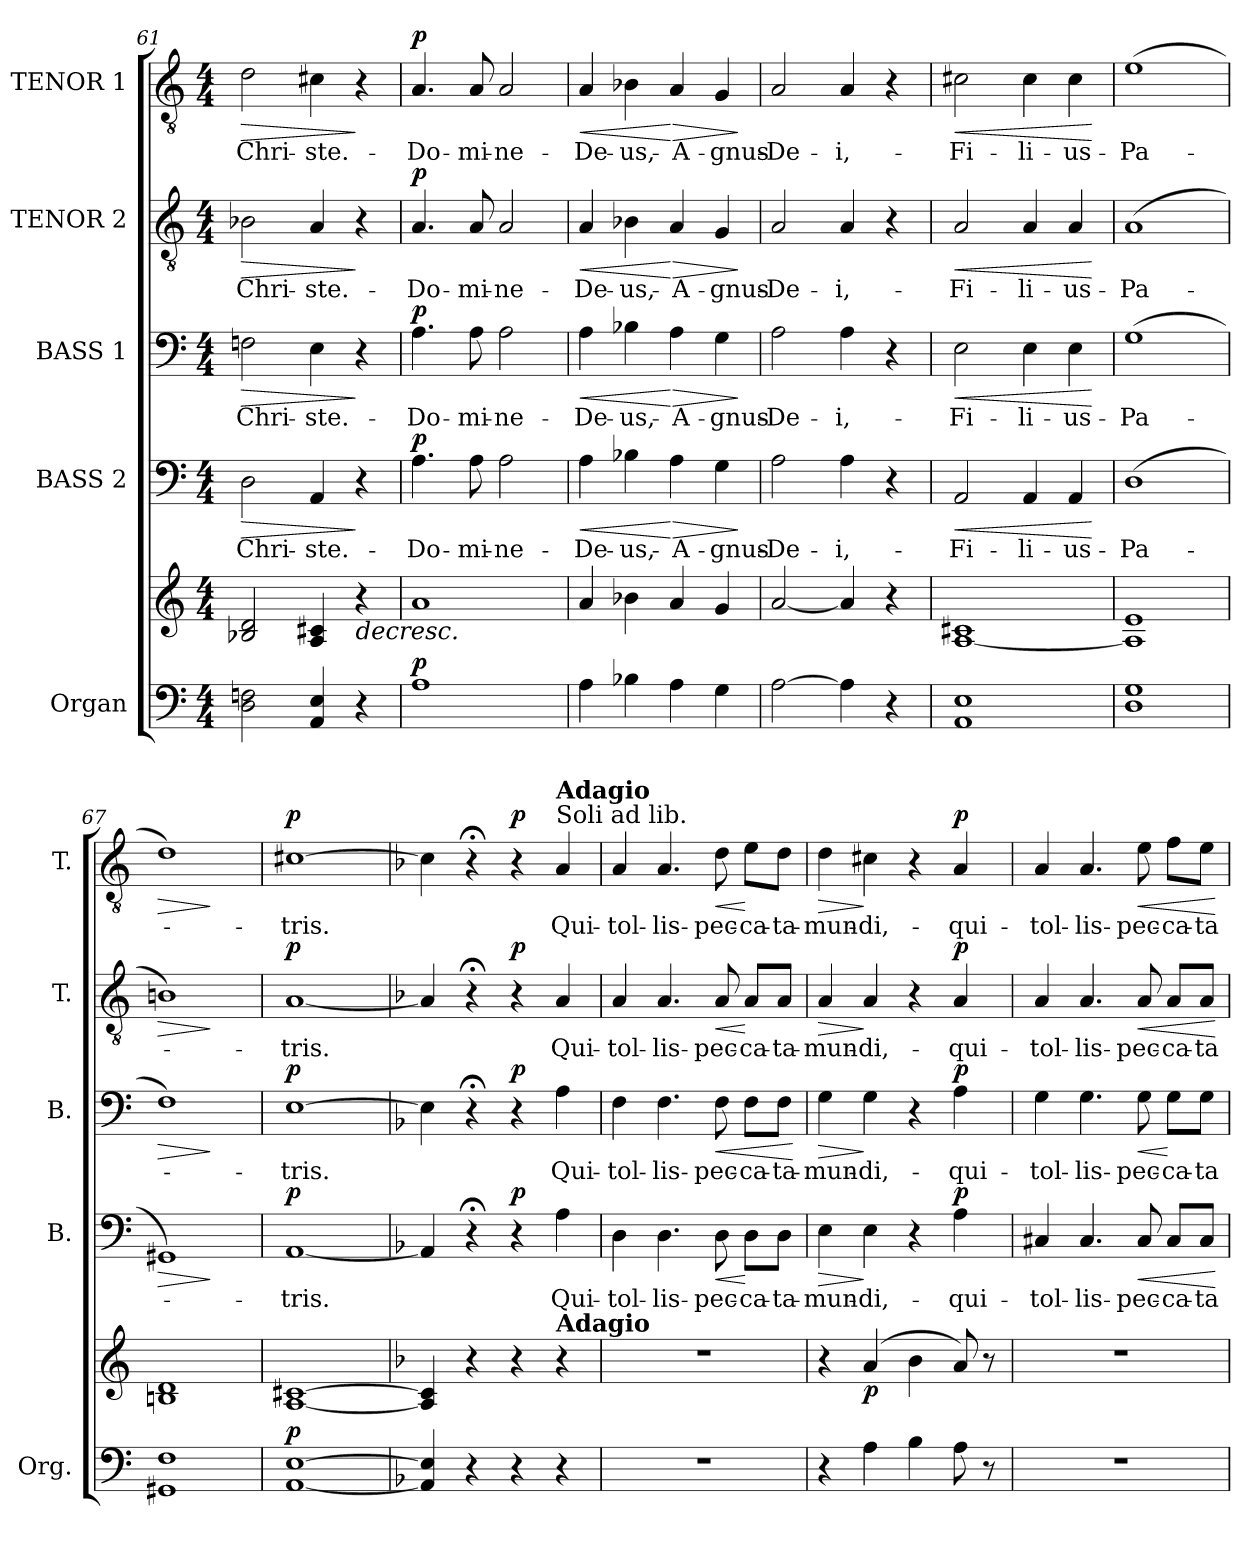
**kern	**kern	**dynam	**kern	**text	**dynam	**kern	**text	**dynam	**kern	**text	**dynam	**kern	**text	**dynam
*part5	*part5	*part5	*part4	*part4	*part4	*part3	*part3	*part3	*part2	*part2	*part2	*part1	*part1	*part1
*staff6	*staff5	*staff5/6	*staff4	*staff4	*staff4	*staff3	*staff3	*staff3	*staff2	*staff2	*staff2	*staff1	*staff1	*staff1
*I"Organ	*	*	*I"BASS 2	*	*	*I"BASS 1	*	*	*I"TENOR 2	*	*	*I"TENOR 1	*	*
*I'Org.	*	*	*I'B.	*	*	*I'B.	*	*	*I'T.	*	*	*I'T.	*	*
*clefF4	*clefG2	*	*clefF4	*	*	*clefF4	*	*	*clefGv2	*	*	*clefGv2	*	*
*	*	*	*	*	*	*	*	*	*ITrd7c12	*	*	*ITrd7c12	*	*
*k[]	*k[]	*	*k[]	*	*	*k[]	*	*	*k[]	*	*	*k[]	*	*
*C:	*C:	*	*C:	*	*	*C:	*	*	*C:	*	*	*C:	*	*
*M4/4	*M4/4	*	*M4/4	*	*	*M4/4	*	*	*M4/4	*	*	*M4/4	*	*
=61	=61	=61	=61	=61	=61	=61	=61	=61	=61	=61	=61	=61	=61	=61
*	*^	*	*	*	*	*	*	*	*	*	*	*	*	*
!	!	!	!	!	!LO:LY:b	!LO:HP:b	!	!LO:LY:b	!LO:HP:b	!	!LO:LY:b	!LO:HP:b	!	!LO:LY:b	!LO:HP:b
2D\ 2Fn\	2B-X/ 2d/	2.ryy	.	2D\	-Chri-	>	2Fn\	-Chri-	>	2BB-X\	-Chri-	>	2D\	-Chri-	>
!	!	!	!	!	!LO:LY:b	!	!	!LO:LY:b	!	!	!LO:LY:b	!	!	!LO:LY:b	!
4AA/ 4E/	4A/ 4c#X/	.	]	4AA/	-ste.-	.	4E\	-ste.-	.	4AA/	-ste.-	.	4C#X\	-ste.-	.
!	!	!	!LO:HP:b	!	!	!	!	!	!	!	!	!	!	!	!
4r	4r	4ryy	>	4r	.	]	4r	.	]	4r	.	]	4r	.	]
=62	=62	=62	=62	=62	=62	=62	=62	=62	=62	=62	=62	=62	=62	=62	=62
!	!	!	!LO:DY:a=2	!	!LO:LY:b	!LO:DY:a	!	!LO:LY:b	!LO:DY:a	!	!LO:LY:b	!LO:DY:a	!	!LO:LY:b	!LO:DY:a
*	*v	*v	*	*	*	*	*	*	*	*	*	*	*	*	*
1A	1a	p	4.A\	-Do-	p	4.A\	-Do-	p	4.AA/	-Do-	p	4.AA/	-Do-	p
!	!	!	!	!LO:LY:b	!	!	!LO:LY:b	!	!	!LO:LY:b	!	!	!LO:LY:b	!
.	.	.	8A\	-mi-	.	8A\	-mi-	.	8AA/	-mi-	.	8AA/	-mi-	.
!	!	!	!	!LO:LY:b	!	!	!LO:LY:b	!	!	!LO:LY:b	!	!	!LO:LY:b	!
.	.	.	2A\	-ne-	.	2A\	-ne-	.	2AA/	-ne-	.	2AA/	-ne-	.
!!LO:LB:g=z
=63	=63	=63	=63	=63	=63	=63	=63	=63	=63	=63	=63	=63	=63	=63
!	!	!	!	!LO:LY:b	!LO:HP:b	!	!LO:LY:b	!LO:HP:b	!	!LO:LY:b	!LO:HP:b	!	!LO:LY:b	!LO:HP:b
4A\	4a/	.	4A\	-De-	<	4A\	-De-	<	4AA/	-De-	<	4AA/	-De-	<
!	!	!	!	!LO:LY:b	!	!	!LO:LY:b	!	!	!LO:LY:b	!	!	!LO:LY:b	!
4B-X\	4b-X\	.	4B-X\	-us,-	.	4B-X\	-us,-	.	4BB-X\	-us,-	.	4BB-X\	-us,-	.
!	!	!	!	!LO:LY:b	!LO:HP:n=1:b	!	!LO:LY:b	!LO:HP:n=1:b	!	!LO:LY:b	!LO:HP:n=1:b	!	!LO:LY:b	!LO:HP:n=1:b
4A\	4a/	.	4A\	-A-	[ >	4A\	-A-	[ >	4AA/	-A-	[ >	4AA/	-A-	[ >
!	!	!	!	!LO:LY:b	!	!	!LO:LY:b	!	!	!LO:LY:b	!	!	!LO:LY:b	!
4G\	4g/	.	4G\	-gnus-	.	4G\	-gnus-	.	4GG/	-gnus-	.	4GG/	-gnus-	.
.	.	.	.	.	]	.	.	]	.	.	]	.	.	]
=64	=64	=64	=64	=64	=64	=64	=64	=64	=64	=64	=64	=64	=64	=64
!	!	!	!	!LO:LY:b	!	!	!LO:LY:b	!	!	!LO:LY:b	!	!	!LO:LY:b	!
[>2A\	[<2a/	.	2A\	-De-	.	2A\	-De-	.	2AA/	-De-	.	2AA/	-De-	.
!	!	!	!	!LO:LY:b	!	!	!LO:LY:b	!	!	!LO:LY:b	!	!	!LO:LY:b	!
4A\]	4a/]	.	4A\	-i,-	.	4A\	-i,-	.	4AA/	-i,-	.	4AA/	-i,-	.
4r	4r	.	4r	.	.	4r	.	.	4r	.	.	4r	.	.
=65	=65	=65	=65	=65	=65	=65	=65	=65	=65	=65	=65	=65	=65	=65
!	!	!	!	!LO:LY:b	!LO:HP:b	!	!LO:LY:b	!LO:HP:b	!	!LO:LY:b	!LO:HP:b	!	!LO:LY:b	!LO:HP:b
1AA 1E	[<1A 1c#X	.	2AA/	-Fi-	<	2E\	-Fi-	<	2AA/	-Fi-	<	2C#X\	-Fi-	<
!	!	!	!	!LO:LY:b	!	!	!LO:LY:b	!	!	!LO:LY:b	!	!	!LO:LY:b	!
.	.	.	4AA/	-li-	.	4E\	-li-	.	4AA/	-li-	.	4C#\	-li-	.
!	!	!	!	!LO:LY:b	!	!	!LO:LY:b	!	!	!LO:LY:b	!	!	!LO:LY:b	!
.	.	.	4AA/	-us-	.	4E\	-us-	.	4AA/	-us-	.	4C#\	-us-	.
.	.	.	.	.	[	.	.	[	.	.	[	.	.	[
=66	=66	=66	=66	=66	=66	=66	=66	=66	=66	=66	=66	=66	=66	=66
!	!	!	!	!LO:LY:b	!	!	!LO:LY:b	!	!	!LO:LY:b	!	!	!LO:LY:b	!
1D 1G	1A] 1e	.	(>1D	-Pa-	.	(>1G	-Pa-	.	(>1AA	-Pa-	.	(>1E	-Pa-	.
=67	=67	=67	=67	=67	=67	=67	=67	=67	=67	=67	=67	=67	=67	=67
!	!	!	!	!	!LO:HP:b	!	!	!LO:HP:b	!	!	!LO:HP:b	!	!	!LO:HP:b
1GG#X 1F	1Bn 1d	.	1GG#X)	.	>	1F)	.	>	1BBn)	.	>	1D)	.	>
.	.	.	.	.	]	.	.	]	.	.	]	.	.	]
=68	=68	=68	=68	=68	=68	=68	=68	=68	=68	=68	=68	=68	=68	=68
!	!	!LO:DY:a=2	!	!LO:LY:b	!LO:DY:a	!	!LO:LY:b	!LO:DY:a	!	!LO:LY:b	!LO:DY:a	!	!LO:LY:b	!LO:DY:a
[<1AA [>1E	[<1A [>1c#X	p	[<1AA	-tris.	p	[>1E	-tris.	p	[<1AA	-tris.	p	[>1C#X	-tris.	p
=69	=69	=69	=69	=69	=69	=69	=69	=69	=69	=69	=69	=69	=69	=69
*k[b-]	*k[b-]	*	*k[b-]	*	*	*k[b-]	*	*	*k[b-]	*	*	*k[b-]	*	*
*F:	*F:	*	*F:	*	*	*F:	*	*	*F:	*	*	*F:	*	*
4AA/] 4E/]	4A/] 4c#/]	.	4AA/]	.	.	4E\]	.	.	4AA/]	.	.	4C#\]	.	.
4r	4r	.	4r;<	.	.	4r;<	.	.	4r;<	.	.	4r;<	.	.
!	!	!	!	!	!LO:DY:a	!	!	!LO:DY:a	!	!	!LO:DY:a	!	!	!LO:DY:a
4r	4r	.	4r	.	p	4r	.	p	4r	.	p	4r	.	p
*	*MM60	*	*	*	*	*	*	*	*	*	*	*MM60	*	*
!	!	!	!	!	!	!	!	!	!	!	!	!LO:TX:a:t=Soli ad lib.	!	!
!	!	!	!	!	!	!	!	!	!	!	!	!LO:TX:a:B:t=Adagio	!	!
!	!LO:TX:a:B:t=Adagio	!	!	!	!	!	!	!	!	!	!	!	!	!
!	!	!	!	!LO:LY:b	!	!	!LO:LY:b	!	!	!LO:LY:b	!	!	!LO:LY:b	!
4r	4r	.	4A\	Qui-	.	4A\	Qui-	.	4AA/	Qui-	.	4AA/	Qui-	.
=70	=70	=70	=70	=70	=70	=70	=70	=70	=70	=70	=70	=70	=70	=70
!	!	!	!	!LO:LY:b	!	!	!LO:LY:b	!	!	!LO:LY:b	!	!	!LO:LY:b	!
1r	1r	.	4D\	-tol-	.	4F\	-tol-	.	4AA/	-tol-	.	4AA/	-tol-	.
!	!	!	!	!LO:LY:b	!	!	!LO:LY:b	!	!	!LO:LY:b	!	!	!LO:LY:b	!
.	.	.	4.D\	-lis-	.	4.F\	-lis-	.	4.AA/	-lis-	.	4.AA/	-lis-	.
!	!	!	!	!LO:LY:b	!LO:HP:b	!	!LO:LY:b	!LO:HP:b	!	!LO:LY:b	!LO:HP:b	!	!LO:LY:b	!LO:HP:b
.	.	.	8D\	-pec-	<	8F\	-pec-	<	8AA/	-pec-	<	8D\	-pec-	<
!	!	!	!	!LO:LY:b	!	!	!LO:LY:b	!	!	!LO:LY:b	!	!	!LO:LY:b	!
.	.	.	8D\L	-ca-	[	8F\L	-ca-	.	8AA/L	-ca-	[	8E\L	-ca-	[
!	!	!	!	!LO:LY:b	!	!	!LO:LY:b	!	!	!LO:LY:b	!	!	!LO:LY:b	!
.	.	.	8D\J	-ta-	.	8F\J	-ta-	.	8AA/J	-ta-	.	8D\J	-ta-	.
.	.	.	.	.	.	.	.	[	.	.	.	.	.	.
=71	=71	=71	=71	=71	=71	=71	=71	=71	=71	=71	=71	=71	=71	=71
!	!	!	!	!LO:LY:b	!LO:HP:b	!	!LO:LY:b	!LO:HP:b	!	!LO:LY:b	!LO:HP:b	!	!LO:LY:b	!LO:HP:b
4r	4r	.	4E\	-mun-	>	4G\	-mun-	>	4AA/	-mun-	>	4D\	-mun-	>
!	!	!LO:DY:b	!	!LO:LY:b	!	!	!LO:LY:b	!	!	!LO:LY:b	!	!	!LO:LY:b	!
4A\	(4a/	p	4E\	-di,-	]	4G\	-di,-	]	4AA/	-di,-	]	4C#X\	-di,-	]
4B-\	4b-\	.	4r	.	.	4r	.	.	4r	.	.	4r	.	.
!	!	!	!	!LO:LY:b	!LO:DY:a	!	!LO:LY:b	!LO:DY:a	!	!LO:LY:b	!LO:DY:a	!	!LO:LY:b	!LO:DY:a
8A\	8a/)	.	4A\	-qui-	p	4A\	-qui-	p	4AA/	-qui-	p	4AA/	-qui-	p
8r	8r	.	.	.	.	.	.	.	.	.	.	.	.	.
=72	=72	=72	=72	=72	=72	=72	=72	=72	=72	=72	=72	=72	=72	=72
!	!	!	!	!LO:LY:b	!	!	!LO:LY:b	!	!	!LO:LY:b	!	!	!LO:LY:b	!
1r	1r	.	4C#X/	-tol-	.	4G\	-tol-	.	4AA/	-tol-	.	4AA/	-tol-	.
!	!	!	!	!LO:LY:b	!	!	!LO:LY:b	!	!	!LO:LY:b	!	!	!LO:LY:b	!
.	.	.	4.C#/	-lis-	.	4.G\	-lis-	.	4.AA/	-lis-	.	4.AA/	-lis-	.
!	!	!	!	!LO:LY:b	!LO:HP:b	!	!LO:LY:b	!LO:HP:b	!	!LO:LY:b	!LO:HP:b	!	!LO:LY:b	!LO:HP:b
.	.	.	8C#/	-pec-	<	8G\	-pec-	<	8AA/	-pec-	<	8E\	-pec-	<
!	!	!	!	!LO:LY:b	!	!	!LO:LY:b	!	!	!LO:LY:b	!	!	!LO:LY:b	!
.	.	.	8C#/L	-ca-	.	8G\L	-ca-	[	8AA/L	-ca-	.	8F\L	-ca-	.
!	!	!	!	!LO:LY:b	!	!	!LO:LY:b	!	!	!LO:LY:b	!	!	!LO:LY:b	!
.	.	.	8C#/J	-ta-	.	8G\J	-ta-	.	8AA/J	-ta-	.	8E\J	-ta-	.
.	.	.	.	.	[	.	.	.	.	.	[	.	.	[
=	=	=	=	=	=	=	=	=	=	=	=	=	=	=
*-	*-	*-	*-	*-	*-	*-	*-	*-	*-	*-	*-	*-	*-	*-
